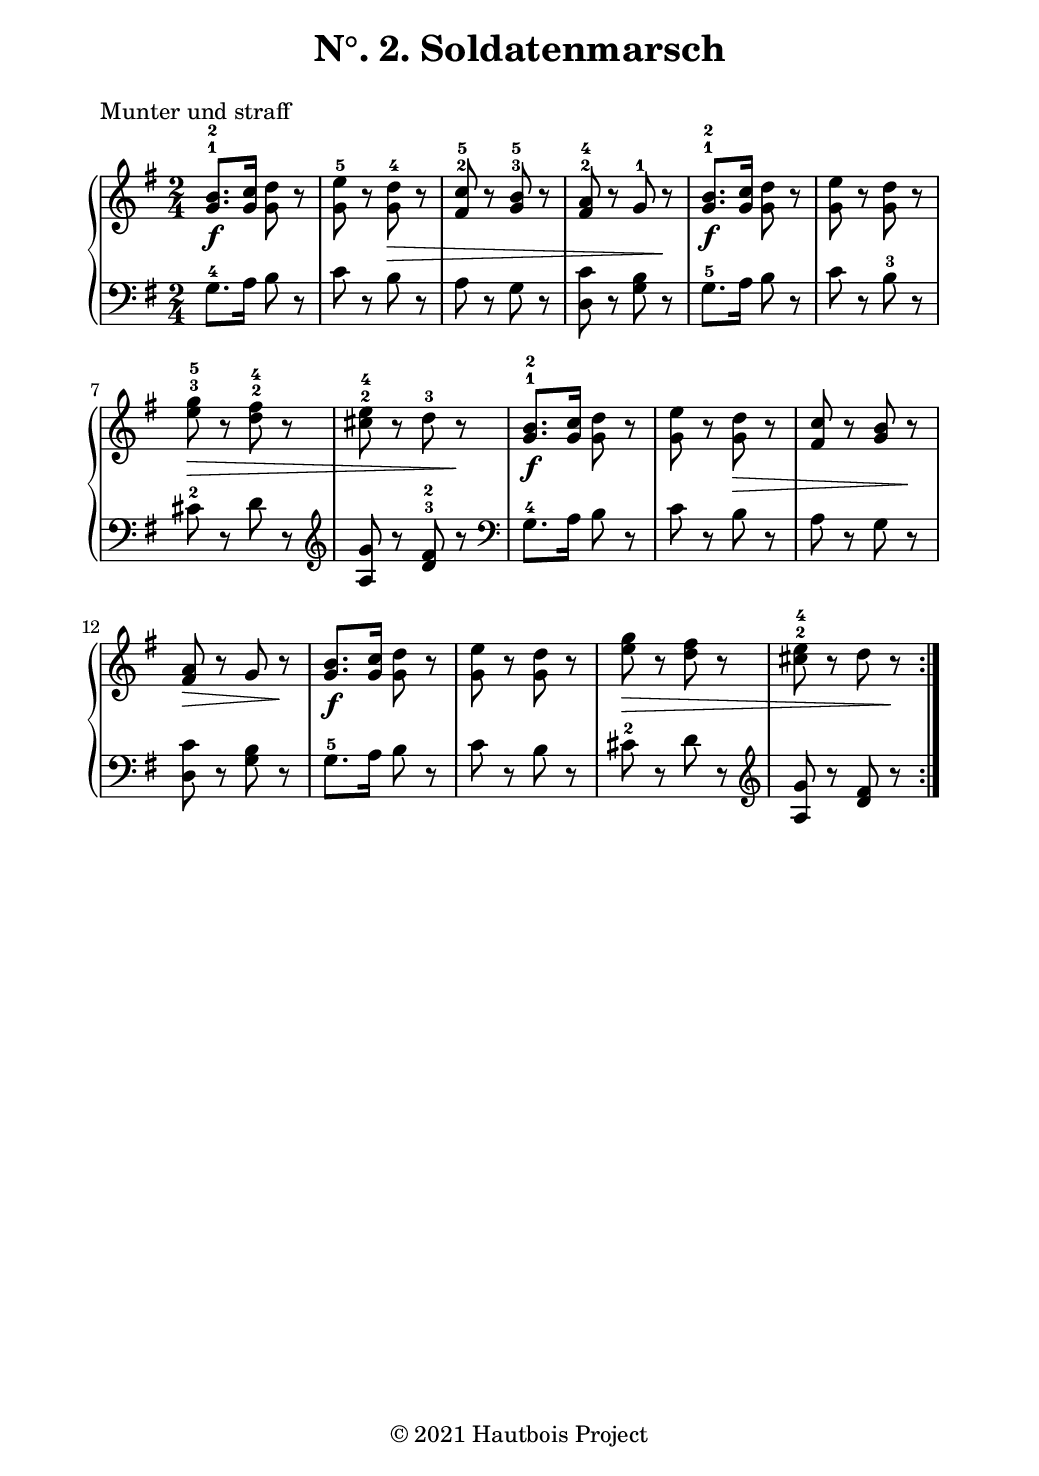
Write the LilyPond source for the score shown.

\version "2.23.5"
%% Generated by lilypond-book
%% Options: [exampleindent=10.16\mm,indent=0\mm,line-width=14.5\cm,noragged-right,papersize=a5,quote]
%\include "lilypond-book-preamble.ly"
\include "italiano.ly"

%****************************************************************
% Start cut-&-pastable-section

%****************************************************************

\paper {
  % Set paper
  #(set-paper-size "b5")
  indent = 0\mm
  line-width = 14.6\cm
  ragged-right = ##f
  line-width = #(- line-width (* mm 3.000000) (* mm 1))
}

\layout {
  
}

%*****************************************
%  Set Header
%*****************************************
\header {
  title = "N°. 2. Soldatenmarsch"
  subtitle = " "
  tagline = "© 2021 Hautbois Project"
}

%*****************************************
% Start Voice
% Write the voices here
%*****************************************
MyMeter = \time 2/4
%MyTempo = \tempo "Allegro" 4. = 76
MyKey = \key sol \major
PieceName = "Munter und straff"

VoiceI = \relative {
  \set fingeringOrientations = #'(up)
  
  %bar 1-4
  <sol'-1 si-2>8. \f <sol do>16 <sol re'>8 r 
  <sol mi'-5>8 r <sol re'-4> \> r
  <fad-2 do'-5> r <sol-3 si-5> r
  <fad-2 la-4> r sol-1 r \!
  
  %bar 5-8
  <sol-1 si-2>8. \f <sol do>16 <sol re'>8 r
  <sol mi'>8 r <sol re'> r
  <mi'-3 sol-5> \> r <re-2 fad-4> r
  <dod-2 mi-4> r <re-3> r \!

  %bar 9-12
  <sol,-1 si-2>8. \f <sol do>16 <sol re'>8 r 
  <sol mi'>8 r <sol re'> \> r
  <fad do'> r <sol si> r \!
  <fad la> \> r sol r \!
  
  %bar 13-16
  <sol si>8. \f <sol do>16 <sol re'>8 r
  <sol mi'>8 r <sol re'> r
  <mi' sol> \> r <re fad> r
  <dod-2 mi-4> r <re> r \!

  \bar ":|."

}


BassoI = \relative {
  \set fingeringOrientations = #'(up)

  %bar 1-4
  sol8.-4 la16 si8 r
  do r si r
  la r sol r 
  <re  do'> r <sol si> r
  
  %bar 5-8
  sol8.-5 la16 si8 r
  do r si-3 r
  dod-2 r re r 
  \clef "treble" <la sol'> r <re-3 fad-2> r 

  %bar 9-12
  \clef "bass"
  sol,8.-4 la16 si8 r
  do r si r
  la r sol r 
  <re  do'> r <sol si> r
  
  %bar 13-16
  sol8.-5 la16 si8 r
  do r si r
  dod-2 r re r 
  \clef "treble" <la sol'> r <re fad> r 
}


%*****************************************
%  Start Score
%*****************************************

%\markup { \vspace #1 }
\score {
  \header {
    piece = \PieceName
  }
  \new PianoStaff <<
    \new Staff { 
      \clef "treble" 
      %\MyTempo
      \MyKey
      \MyMeter
        \VoiceI
    }
    \new Staff { 
      \clef "bass"
      %\MyTempo
      \MyKey
      \MyMeter
        \BassoI
    }
  >>
}
